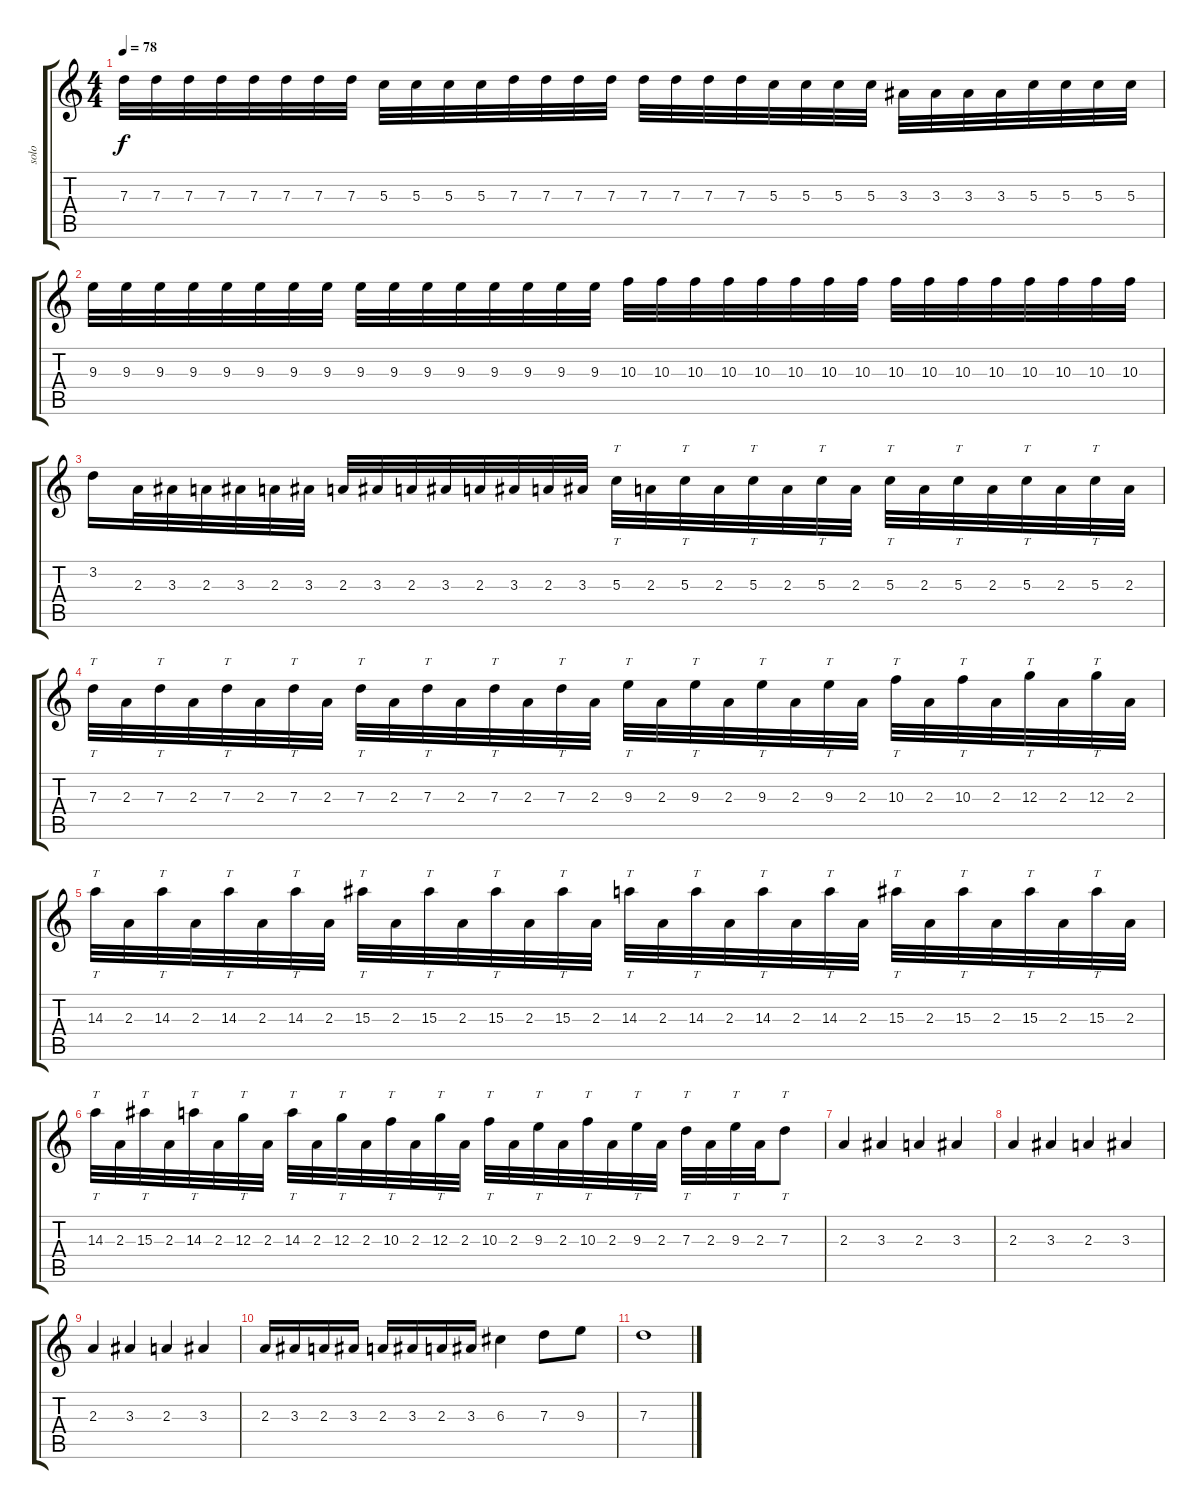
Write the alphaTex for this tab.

\track ("solo" "solo") {instrument distortionguitar}
\staff {score tabs}
\tuning (E4 B3 G3 D3 A2 D2) {hide}
\ts (4 4)
\tempo 78
\clef g2
\ks c
7.3.32{dy f} 7.3.32 7.3.32 7.3.32 7.3.32 7.3.32 7.3.32 7.3.32 5.3.32 5.3.32 5.3.32 5.3.32 7.3.32 7.3.32 7.3.32 7.3.32 7.3.32 7.3.32 7.3.32 7.3.32 5.3.32 5.3.32 5.3.32 5.3.32 3.3.32 3.3.32 3.3.32 3.3.32 5.3.32 5.3.32 5.3.32 5.3.32 |
9.3.32 9.3.32 9.3.32 9.3.32 9.3.32 9.3.32 9.3.32 9.3.32 9.3.32 9.3.32 9.3.32 9.3.32 9.3.32 9.3.32 9.3.32 9.3.32 10.3.32 10.3.32 10.3.32 10.3.32 10.3.32 10.3.32 10.3.32 10.3.32 10.3.32 10.3.32 10.3.32 10.3.32 10.3.32 10.3.32 10.3.32 10.3.32 |
3.2.16 2.3.32 3.3.32 2.3.32 3.3.32 2.3.32 3.3.32 2.3.32 3.3.32 2.3.32 3.3.32 2.3.32 3.3.32 2.3.32 3.3.32 5.3.32{tt} 2.3.32 5.3.32{tt} 2.3.32 5.3.32{tt} 2.3.32 5.3.32{tt} 2.3.32 5.3.32{tt} 2.3.32 5.3.32{tt} 2.3.32 5.3.32{tt} 2.3.32 5.3.32{tt} 2.3.32 |
7.3.32{tt} 2.3.32 7.3.32{tt} 2.3.32 7.3.32{tt} 2.3.32 7.3.32{tt} 2.3.32 7.3.32{tt} 2.3.32 7.3.32{tt} 2.3.32 7.3.32{tt} 2.3.32 7.3.32{tt} 2.3.32 9.3.32{tt} 2.3.32 9.3.32{tt} 2.3.32 9.3.32{tt} 2.3.32 9.3.32{tt} 2.3.32 10.3.32{tt} 2.3.32 10.3.32{tt} 2.3.32 12.3.32{tt} 2.3.32 12.3.32{tt} 2.3.32 |
14.3.32{tt} 2.3.32 14.3.32{tt} 2.3.32 14.3.32{tt} 2.3.32 14.3.32{tt} 2.3.32 15.3.32{tt} 2.3.32 15.3.32{tt} 2.3.32 15.3.32{tt} 2.3.32 15.3.32{tt} 2.3.32 14.3.32{tt} 2.3.32 14.3.32{tt} 2.3.32 14.3.32{tt} 2.3.32 14.3.32{tt} 2.3.32 15.3.32{tt} 2.3.32 15.3.32{tt} 2.3.32 15.3.32{tt} 2.3.32 15.3.32{tt} 2.3.32 |
14.3.32{tt} 2.3.32 15.3.32{tt} 2.3.32 14.3.32{tt} 2.3.32 12.3.32{tt} 2.3.32 14.3.32{tt} 2.3.32 12.3.32{tt} 2.3.32 10.3.32{tt} 2.3.32 12.3.32{tt} 2.3.32 10.3.32{tt} 2.3.32 9.3.32{tt} 2.3.32 10.3.32{tt} 2.3.32 9.3.32{tt} 2.3.32 7.3.32{tt} 2.3.32 9.3.32{tt} 2.3.32 7.3.8{tt} |
2.3.4 3.3.4 2.3.4 3.3.4 |
2.3.4 3.3.4 2.3.4 3.3.4 |
2.3.4 3.3.4 2.3.4 3.3.4 |
2.3.16 3.3.16 2.3.16 3.3.16 2.3.16 3.3.16 2.3.16 3.3.16 6.3.4 7.3.8 9.3.8 |
7.3.1
